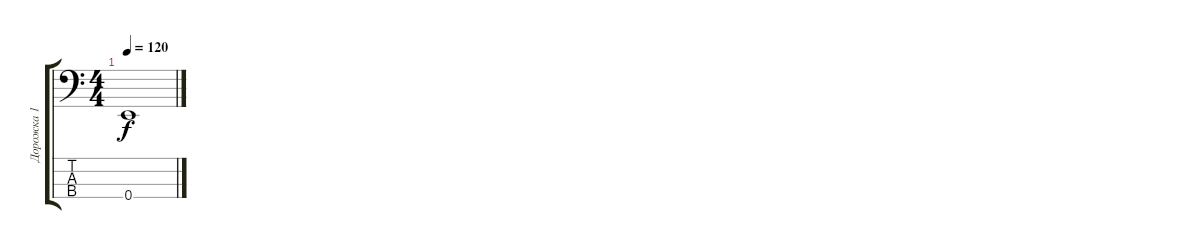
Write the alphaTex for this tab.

\track ("Дорожка 1" "Дорожка 1") {instrument slapbass1}
\staff {score tabs}
\tuning (G2 D2 A1 E1) {hide}
\ts (4 4)
\tempo 120
\clef f4
\ks c
0.4.1{dy f}
